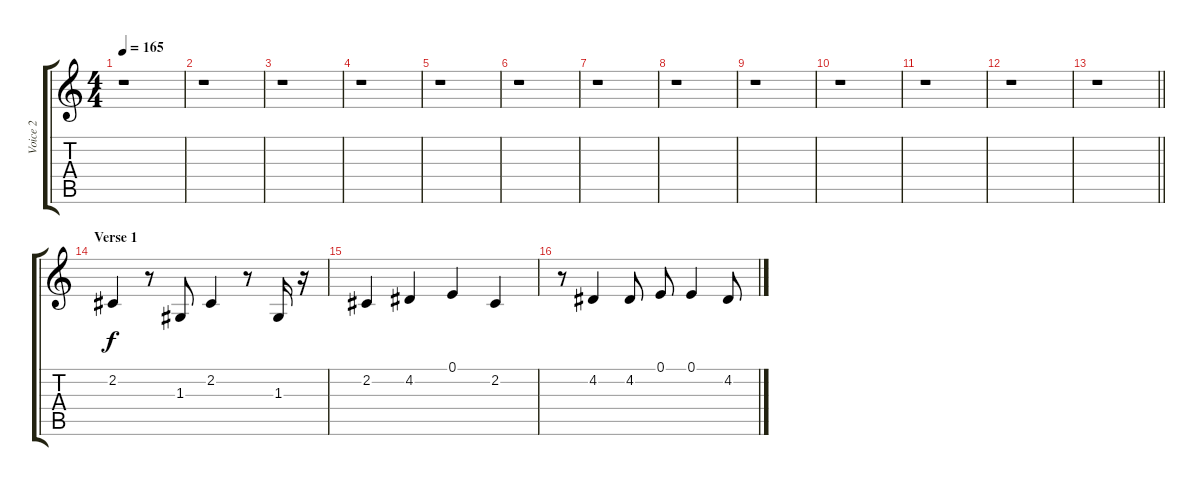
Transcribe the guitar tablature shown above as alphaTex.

\track ("Voice 2" "Voice 2") {instrument trumpet}
\staff {score tabs}
\tuning (E4 B3 G3 D3 A2 E2) {hide}
\ts (4 4)
\tempo 165
\clef g2
\ks c
r.1{dy f} |
r.1 |
r.1 |
r.1 |
r.1 |
r.1 |
r.1 |
r.1 |
r.1 |
r.1 |
r.1 |
r.1 |
\barLineRight lightlight
r.1 |
\section ("" "Verse 1")
2.2.4 r.8 1.3.8 2.2.4 r.8 1.3.16 r.16 |
2.2.4 4.2.4 0.1.4 2.2.4 |
r.8 4.2.4 4.2.8 0.1.8 0.1.4 4.2.8
